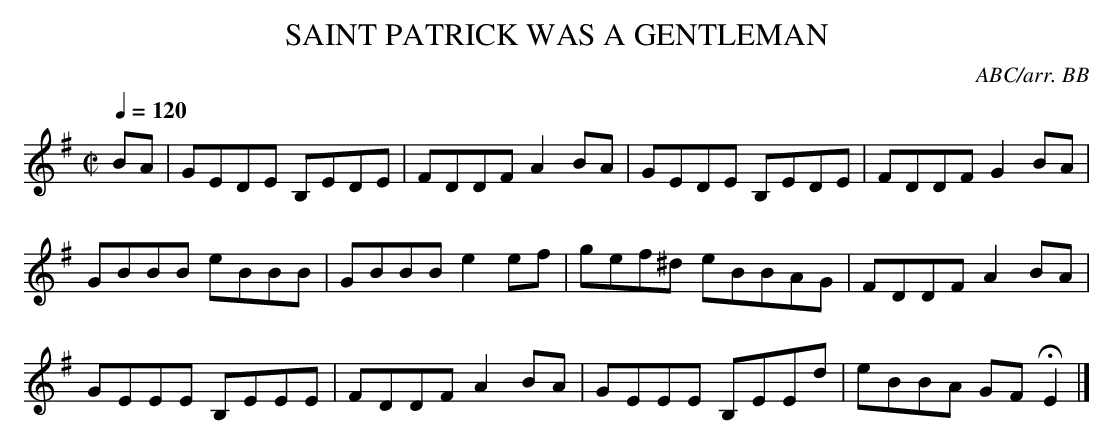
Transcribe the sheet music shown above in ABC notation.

X:1
T:SAINT PATRICK WAS A GENTLEMAN
C:ABC/arr. BB
Q:1/4=120
L:1/8
M:C|
K:Em
BA|GEDE B,EDE|FDDF A2BA|GEDE B,EDE|FDDF G2BA|
GBBB eBBB|GBBB e2ef|gef^d eBBAG|FDDF A2BA|
GEEE B,EEE|FDDF A2BA|GEEE B,EEd|eBBA GFHE2 |]
